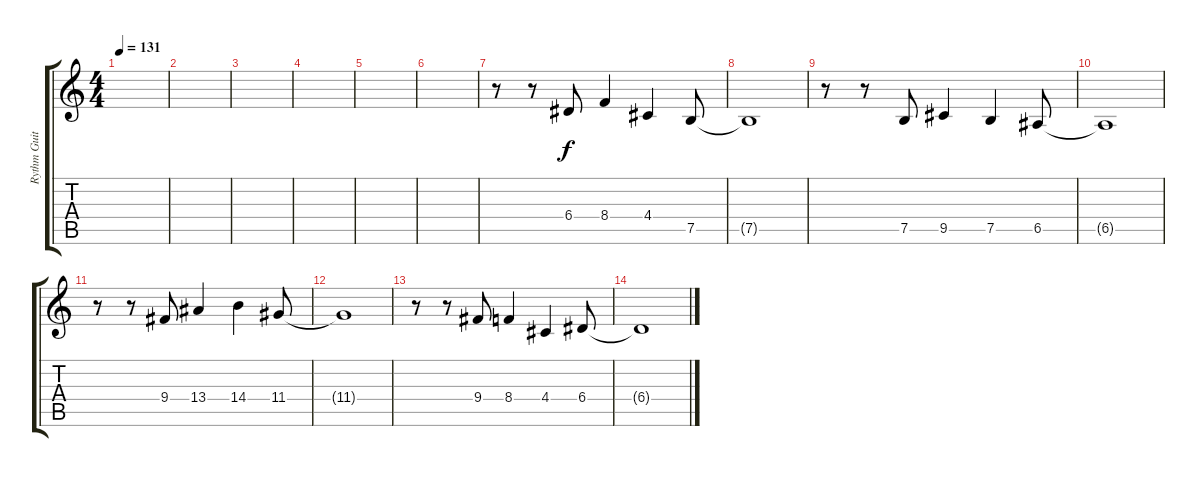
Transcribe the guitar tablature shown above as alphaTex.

\track ("Rythm Guitar 2" "Rythm Guit") {instrument distortionguitar}
\staff {score tabs}
\tuning (B3 Gb3 D3 A2 E2 B1) {hide}
\ts (4 4)
\tempo 131
\clef g2
\ks c
|
|
|
|
|
|
r.8 r.8 6.4.8{volume 16 balance 12 instrument distortionguitar} 8.4.4 4.4.4 7.5.8 |
7.5{t}.1 |
r.8 r.8 7.5.8 9.5.4 7.5.4 6.5.8 |
6.5{t}.1 |
r.8 r.8 9.4.8 13.4.4 14.4.4 11.4.8 |
11.4{t}.1 |
r.8 r.8 9.4.8 8.4.4 4.4.4 6.4.8 |
6.4{t}.1
